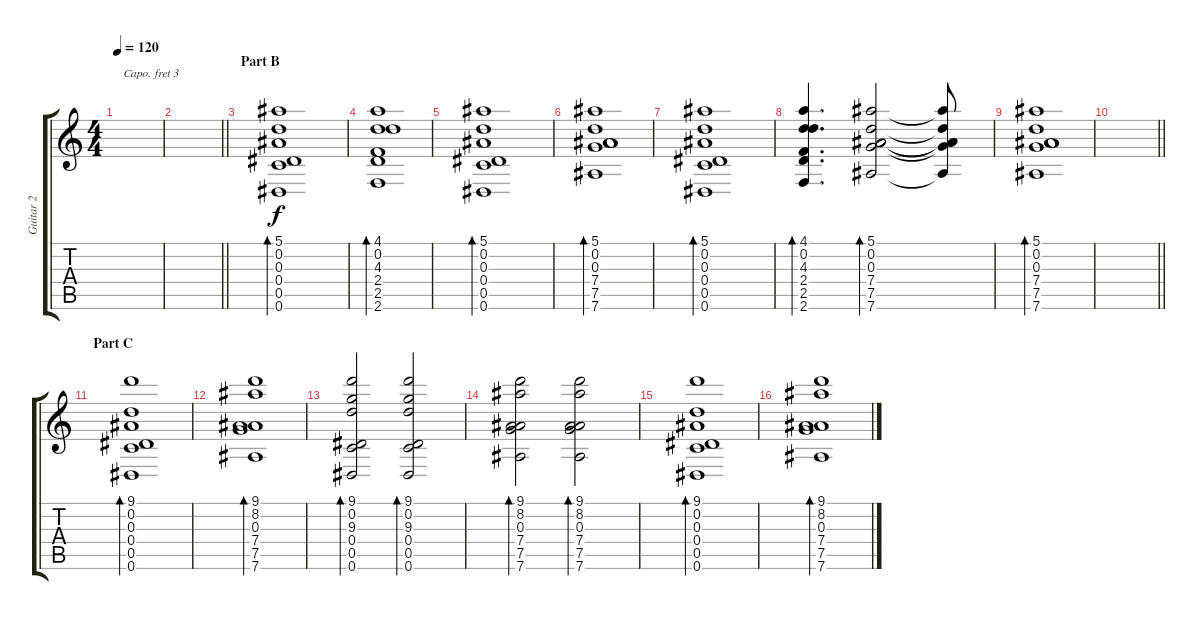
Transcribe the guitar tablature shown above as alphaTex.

\track ("Guitar 2" "Guitar 2") {instrument acousticguitarsteel}
\staff {score tabs}
\capo 3
\tuning (D4 B3 G3 C3 A2 C2) {hide}
\ts (4 4)
\tempo 120
\clef g2
\ks c
|
\barLineRight lightlight
|
\section ("" "Part B")
(5.1 0.2 0.3 0.4 0.5 0.6).1{bd 30} |
(4.1 0.2 4.3 2.4 2.5 2.6).1{bd 30} |
(5.1 0.2 0.3 0.4 0.5 0.6).1{bd 30} |
(5.1 0.2 0.3 7.4 7.5 7.6).1{bd 30} |
(5.1 0.2 0.3 0.4 0.5 0.6).1{bd 30} |
(4.1 0.2 4.3 2.4 2.5 2.6).4{d bd 30} (5.1 0.2 0.3 7.4 7.5 7.6).2{bd 30} (5.1{t} 0.2{t} 0.3{t} 7.4{t} 7.5{t} 7.6{t}).8 |
(5.1 0.2 0.3 7.4 7.5 7.6).1{bd 30} |
\barLineRight lightlight
|
\section ("" "Part C")
(9.1 0.2 0.3 0.4 0.5 0.6).1{bd 30} |
(9.1 8.2 0.3 7.4 7.5 7.6).1{bd 30} |
(9.1 0.2 9.3 0.4 0.5 0.6).2{bd 30} (9.1 0.2 9.3 0.4 0.5 0.6).2{bd 30} |
(9.1 8.2 0.3 7.4 7.5 7.6).2{bd 30} (9.1 8.2 0.3 7.4 7.5 7.6).2{bd 30} |
(9.1 0.2 0.3 0.4 0.5 0.6).1{bd 30} |
(9.1 8.2 0.3 7.4 7.5 7.6).1{bd 30}
